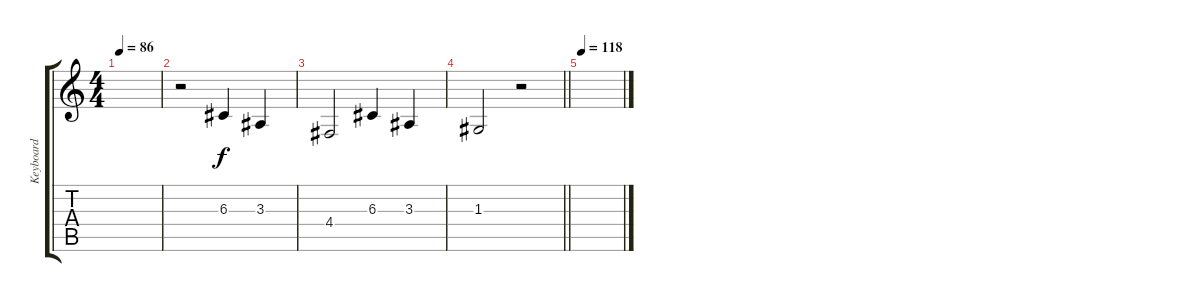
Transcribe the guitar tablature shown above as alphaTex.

\track ("Keyboard" "Keyboard") {instrument pad1newage}
\staff {score tabs}
\tuning (E4 B3 G3 D3 A2 E2) {hide}
\ts (4 4)
\tempo 86
\clef g2
\ks c
|
r.2 6.3.4 3.3.4 |
4.4.2 6.3.4 3.3.4 |
\barLineRight lightlight
1.3.2 r.2 |
\tempo 118
